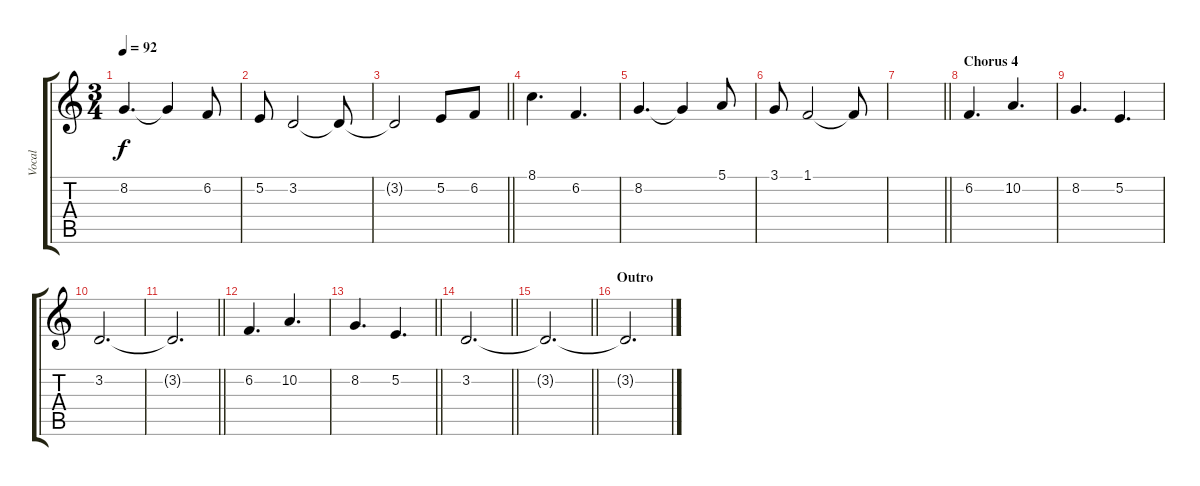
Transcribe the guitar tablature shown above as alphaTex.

\track ("Vocal" "Vocal") {instrument violin}
\staff {score tabs}
\tuning (E4 B3 G3 D3 A2 D2) {hide}
\ts (3 4)
\tempo 92
\clef g2
\ks c
8.2.4{d dy f} 8.2{t}.4 6.2.8 |
5.2.8 3.2.2 3.2{t}.8 |
\barLineRight lightlight
3.2{t}.2 5.2.8 6.2.8 |
8.1.4{d} 6.2.4{d} |
8.2.4{d} 8.2{t}.4 5.1.8 |
3.1.8 1.1.2 1.1{t}.8 |
\barLineRight lightlight
|
\section ("" "Chorus 4")
6.2.4{d} 10.2.4{d} |
8.2.4{d} 5.2.4{d} |
3.2.2{d} |
\barLineRight lightlight
3.2{t}.2{d} |
6.2.4{d} 10.2.4{d} |
\barLineRight lightlight
8.2.4{d} 5.2.4{d} |
\barLineRight lightlight
3.2.2{d} |
\barLineRight lightlight
3.2{t}.2{d volume 10} |
\section ("" "Outro")
3.2{t}.2{d}
